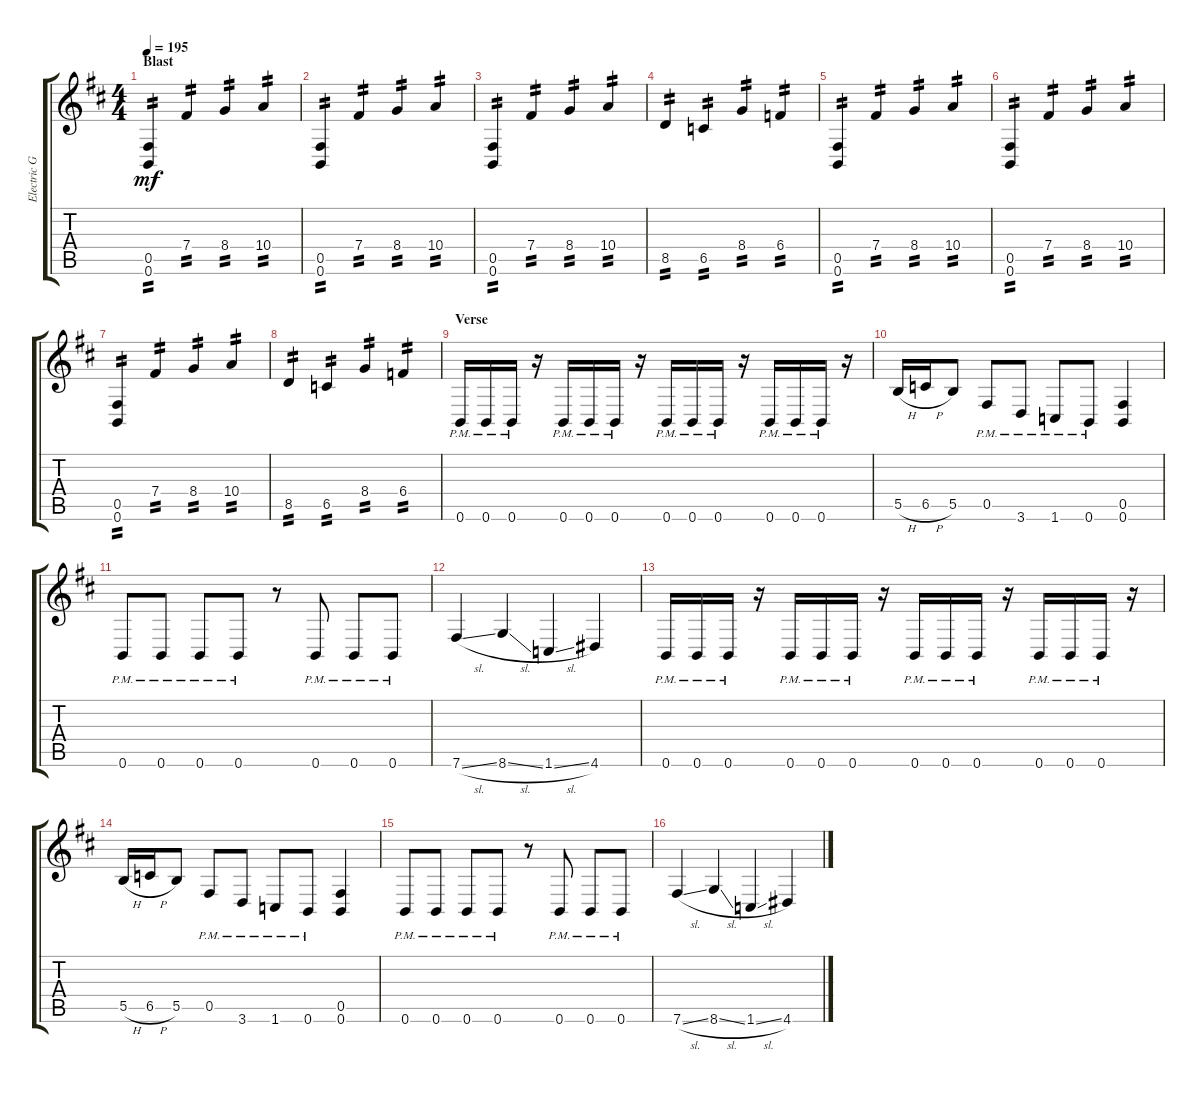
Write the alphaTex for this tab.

\track ("Electric Guitar 1" "Electric G") {instrument distortionguitar}
\staff {score tabs}
\tuning (Db4 Ab3 E3 B2 Gb2 B1) {hide}
\ts (4 4)
\section ("" "Blast")
\tempo 195
\clef g2
\ks bminor
(0.5 0.6).4{tp 2 dy mf} 7.4.4{tp 2} 8.4.4{tp 2} 10.4.4{tp 2} |
(0.5 0.6).4{tp 2} 7.4.4{tp 2} 8.4.4{tp 2} 10.4.4{tp 2} |
(0.5 0.6).4{tp 2} 7.4.4{tp 2} 8.4.4{tp 2} 10.4.4{tp 2} |
8.5.4{tp 2} 6.5.4{tp 2} 8.4.4{tp 2} 6.4.4{tp 2} |
(0.5 0.6).4{tp 2} 7.4.4{tp 2} 8.4.4{tp 2} 10.4.4{tp 2} |
(0.5 0.6).4{tp 2} 7.4.4{tp 2} 8.4.4{tp 2} 10.4.4{tp 2} |
(0.5 0.6).4{tp 2} 7.4.4{tp 2} 8.4.4{tp 2} 10.4.4{tp 2} |
8.5.4{tp 2} 6.5.4{tp 2} 8.4.4{tp 2} 6.4.4{tp 2} |
\section ("" "Verse")
0.6{pm}.16 0.6{pm}.16 0.6{pm}.16 r.16 0.6{pm}.16 0.6{pm}.16 0.6{pm}.16 r.16 0.6{pm}.16 0.6{pm}.16 0.6{pm}.16 r.16 0.6{pm}.16 0.6{pm}.16 0.6{pm}.16 r.16 |
5.5{h}.16 6.5{h}.16 5.5.8 0.5{pm}.8 3.6{pm}.8 1.6{pm}.8 0.6{pm}.8 (0.5 0.6).4 |
0.6{pm}.8 0.6{pm}.8 0.6{pm}.8 0.6{pm}.8 r.8 0.6{pm}.8 0.6{pm}.8 0.6{pm}.8 |
7.6{sl}.4 8.6{sl}.4 1.6{sl}.4 4.6.4 |
0.6{pm}.16 0.6{pm}.16 0.6{pm}.16 r.16 0.6{pm}.16 0.6{pm}.16 0.6{pm}.16 r.16 0.6{pm}.16 0.6{pm}.16 0.6{pm}.16 r.16 0.6{pm}.16 0.6{pm}.16 0.6{pm}.16 r.16 |
5.5{h}.16 6.5{h}.16 5.5.8 0.5{pm}.8 3.6{pm}.8 1.6{pm}.8 0.6{pm}.8 (0.5 0.6).4 |
0.6{pm}.8 0.6{pm}.8 0.6{pm}.8 0.6{pm}.8 r.8 0.6{pm}.8 0.6{pm}.8 0.6{pm}.8 |
7.6{sl}.4 8.6{sl}.4 1.6{sl}.4 4.6.4
